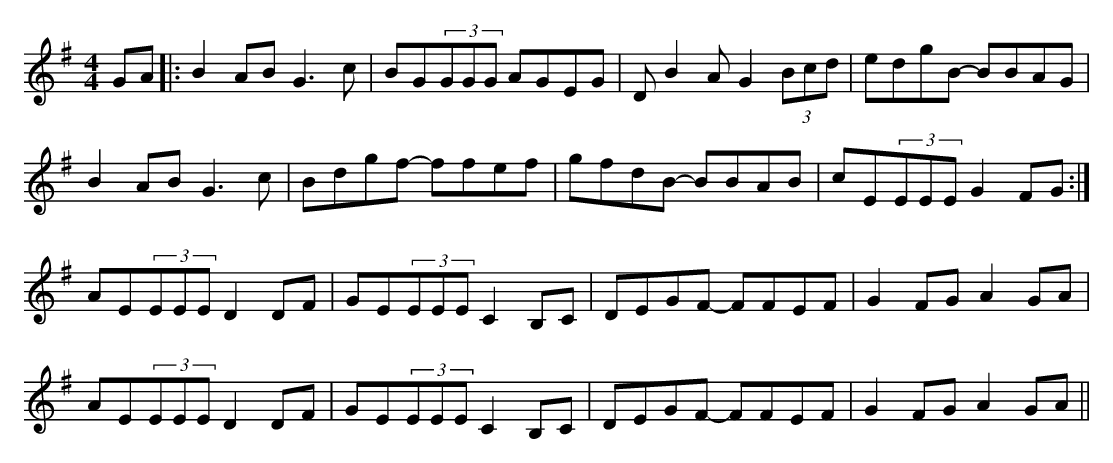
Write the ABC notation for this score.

X:1
M:4/4
K:G
GA|:B2AB G3c|BG(3GGG AGEG|DB2A G2(3Bcd|edgB- BBAG|
B2AB G3c|Bdgf- ffef|gfdB- BBAB|cE(3EEE G2FG:|
AE(3EEE D2DF|GE(3EEE C2B,C|DEGF- FFEF|G2FG A2GA|
AE(3EEE D2DF|GE(3EEE C2B,C|DEGF- FFEF|G2FG A2GA||
